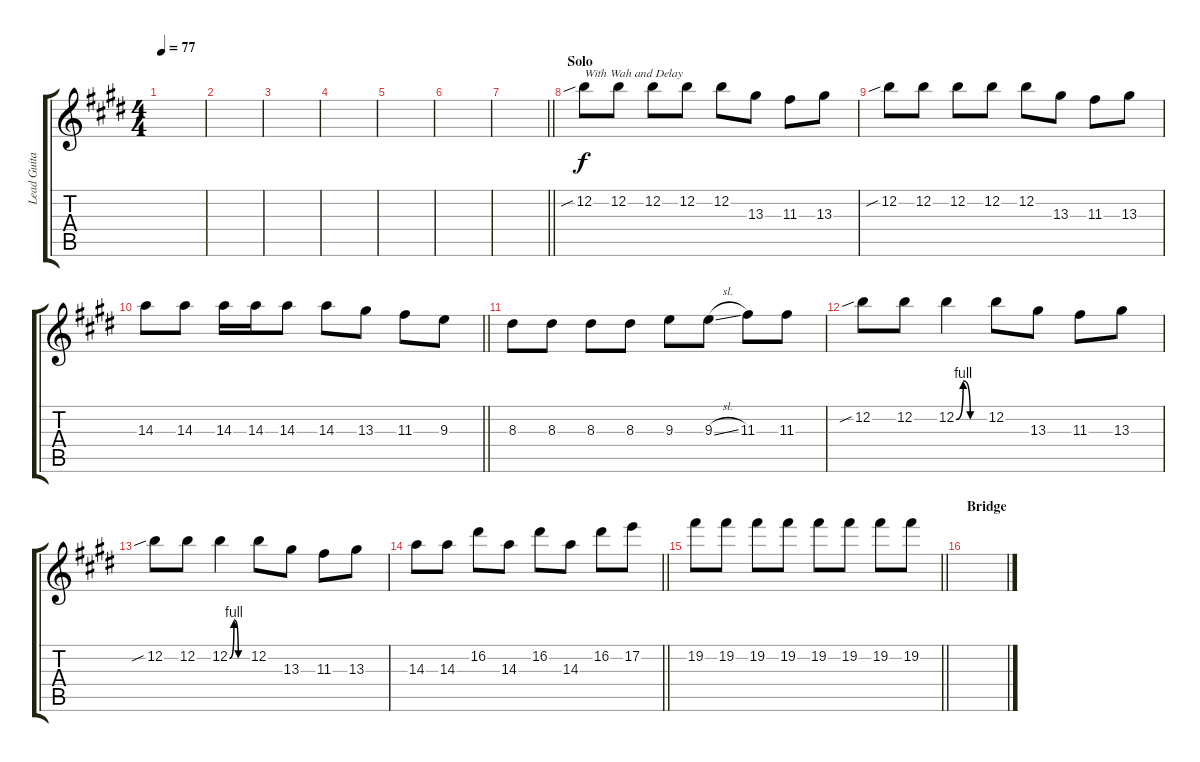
\track ("Lead Guitar" "Lead Guita") {instrument distortionguitar}
\staff {score tabs}
\tuning (E4 B3 G3 D3 A2 E2) {hide}
\ts (4 4)
\tempo 77
\clef g2
\ks c#minor
|
|
|
|
|
|
\barLineRight lightlight
|
\section ("" "Solo")
12.2{sib}.8{txt "With Wah and Delay"} 12.2.8 12.2.8 12.2.8 12.2.8 13.3.8 11.3.8 13.3.8 |
12.2{sib}.8 12.2.8 12.2.8 12.2.8 12.2.8 13.3.8 11.3.8 13.3.8 |
\barLineRight lightlight
14.3.8 14.3.8 14.3.16 14.3.16 14.3.8 14.3.8 13.3.8 11.3.8 9.3.8 |
8.3.8 8.3.8 8.3.8 8.3.8 9.3.8 9.3{sl}.8 11.3.8 11.3.8 |
12.2{sib}.8 12.2.8 12.2{be (custom 0 0 15 4 30 0 60 0)}.4 12.2.8 13.3.8 11.3.8 13.3.8 |
12.2{sib}.8 12.2.8 12.2{be (custom 0 0 15 4 30 0 60 0)}.4 12.2.8 13.3.8 11.3.8 13.3.8 |
\barLineRight lightlight
14.3.8 14.3.8 16.2.8 14.3.8 16.2.8 14.3.8 16.2.8 17.2.8 |
\barLineRight lightlight
19.2.8 19.2.8 19.2.8 19.2.8 19.2.8 19.2.8 19.2.8 19.2.8 |
\section ("" "Bridge")
